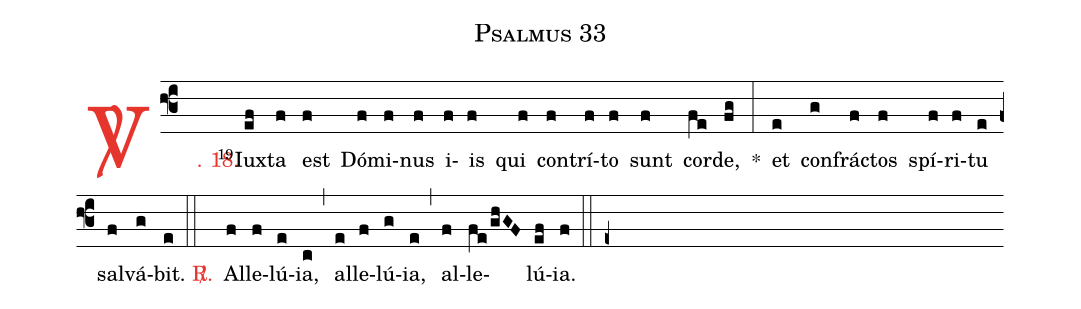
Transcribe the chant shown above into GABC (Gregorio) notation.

name: Psalmus 33;
%%
(f3)

<c><sp>V/</sp>. 18.</c>() <v>\VSup{19}</v>Iux(ef)ta(f) est(f) Dó(f)mi(f)nus(f) i(f)is(f) qui(f) con(f)trí(f)to(f) sunt(f) cor(fe)de,(fg) *(:) et(e) con(g)frác(f)tos(f) spí(f)ri(f)tu(e) sal(f)vá(g)bit.(e)

(::)

<nlba><c><sp>R/</sp>.</c>() Al</nlba>(f)le(f)lú(e)ia,(c) (,) al(e)le(f)lú(g)ia,(e) (,) al(f)le(fe/ghGF)lú(ef)ia.(f)

(::)

(e+)
